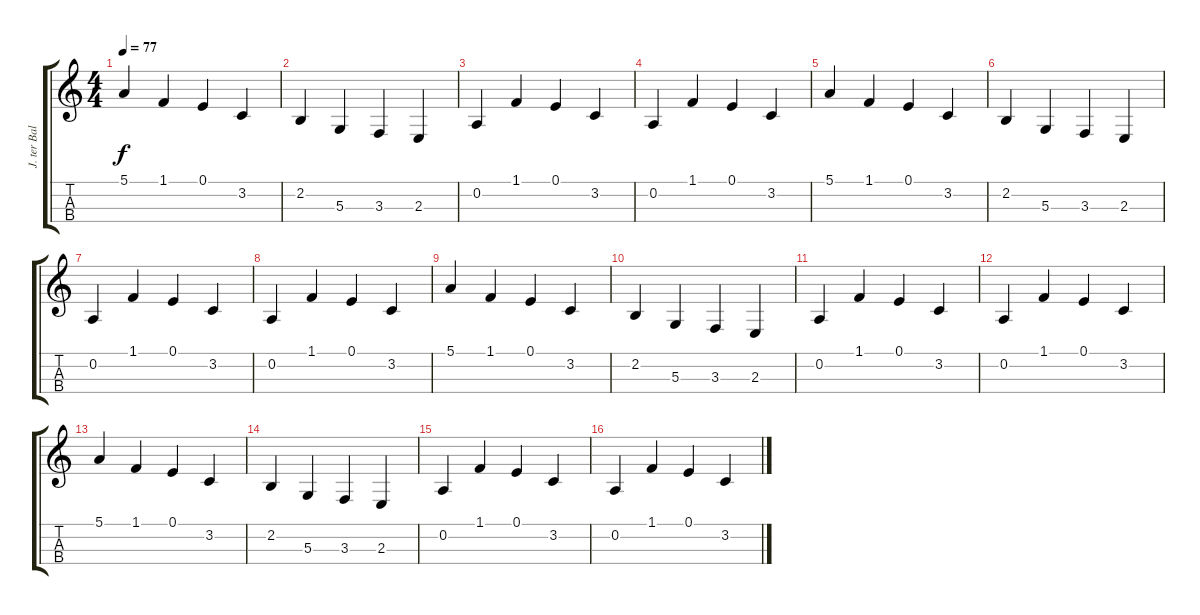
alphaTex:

\track ("J. ter Bals" "J. ter Bal") {instrument violin}
\staff {score tabs}
\tuning (E4 A3 D3 G2) {hide}
\ts (4 4)
\tempo 77
\clef g2
\ks c
5.1.4{dy f} 1.1.4 0.1.4 3.2.4 |
2.2.4 5.3.4 3.3.4 2.3.4 |
0.2.4 1.1.4 0.1.4 3.2.4 |
0.2.4 1.1.4 0.1.4 3.2.4 |
5.1.4 1.1.4 0.1.4 3.2.4 |
2.2.4 5.3.4 3.3.4 2.3.4 |
0.2.4 1.1.4 0.1.4 3.2.4 |
0.2.4 1.1.4 0.1.4 3.2.4 |
5.1.4 1.1.4 0.1.4 3.2.4 |
2.2.4 5.3.4 3.3.4 2.3.4 |
0.2.4 1.1.4 0.1.4 3.2.4 |
0.2.4 1.1.4 0.1.4 3.2.4 |
5.1.4 1.1.4 0.1.4 3.2.4 |
2.2.4 5.3.4 3.3.4 2.3.4 |
0.2.4 1.1.4 0.1.4 3.2.4 |
0.2.4 1.1.4 0.1.4 3.2.4
